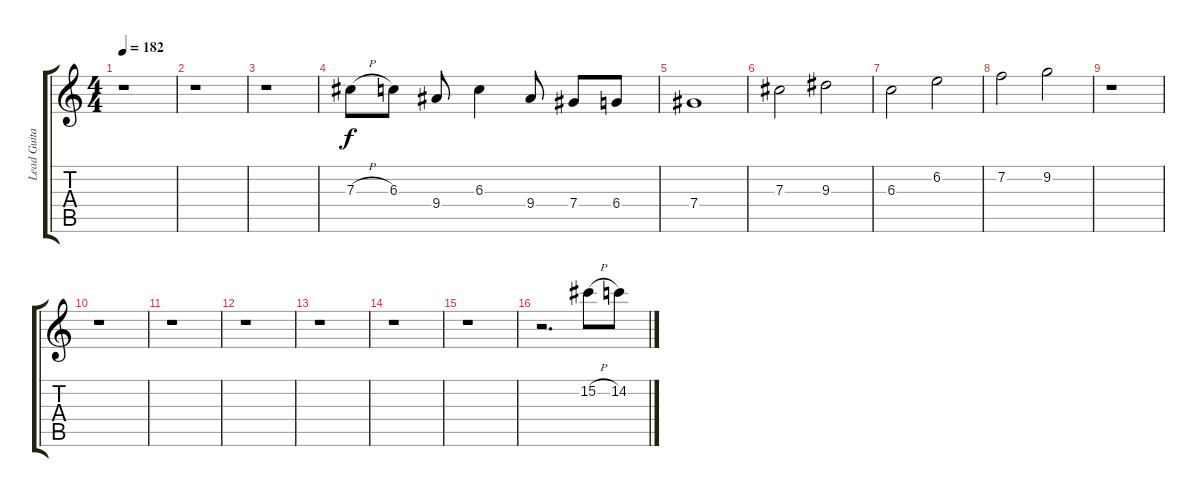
\track ("Lead Guitar" "Lead Guita") {instrument distortionguitar}
\staff {score tabs}
\tuning (Eb4 Bb3 Gb3 Db3 Ab2 Eb2) {hide}
\ts (4 4)
\tempo 182
\clef g2
\ks c
r.1{dy f} |
r.1 |
r.1 |
7.3{h}.8 6.3.8 9.4.8 6.3.4 9.4.8 7.4.8 6.4.8 |
7.4.1 |
7.3.2 9.3.2 |
6.3.2 6.2.2 |
7.2.2 9.2.2 |
r.1 |
r.1 |
r.1 |
r.1 |
r.1 |
r.1 |
r.1 |
r.2{d} 15.2{h}.8 14.2.8
